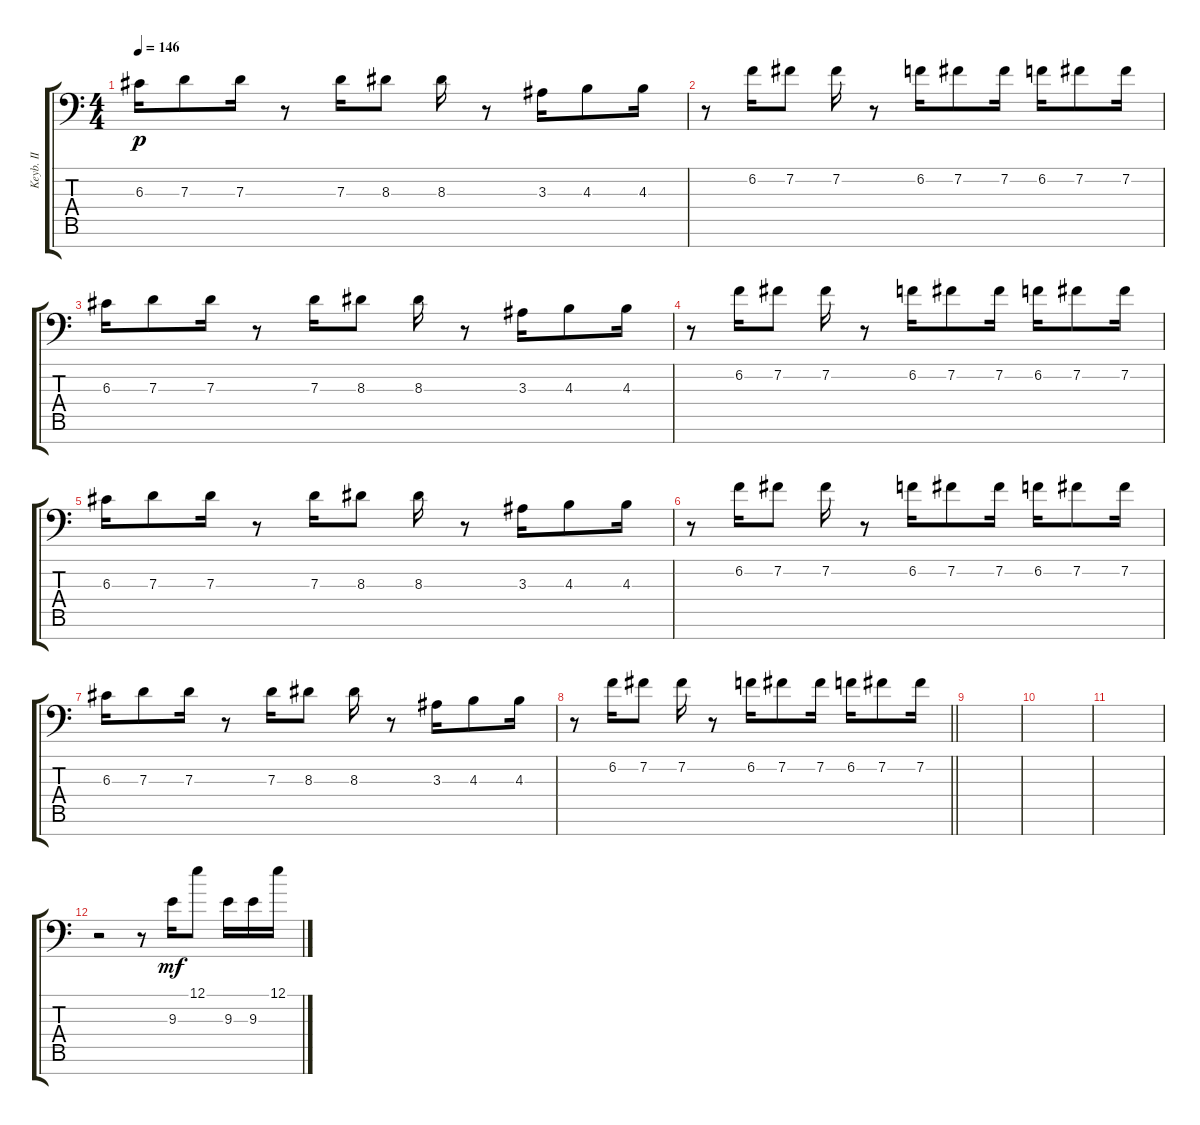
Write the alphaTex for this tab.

\track ("Keyb. II" "Keyb. II") {instrument stringensemble1}
\staff {score tabs}
\tuning (E4 B3 G3 D3 A2 E2 A1) {hide}
\ts (4 4)
\tempo 146
\clef f4
\ks c
6.3.16{dy p instrument orchestrahit} 7.3.8 7.3.16 r.8 7.3.16 8.3.8 8.3.16 r.8 3.3.16 4.3.8 4.3.16 |
r.8 6.2.16 7.2.8 7.2.16 r.8 6.2.16 7.2.8 7.2.16 6.2.16 7.2.8 7.2.16 |
6.3.16 7.3.8 7.3.16 r.8 7.3.16 8.3.8 8.3.16 r.8 3.3.16 4.3.8 4.3.16 |
r.8 6.2.16 7.2.8 7.2.16 r.8 6.2.16 7.2.8 7.2.16 6.2.16 7.2.8 7.2.16 |
6.3.16 7.3.8 7.3.16 r.8 7.3.16 8.3.8 8.3.16 r.8 3.3.16 4.3.8 4.3.16 |
r.8 6.2.16 7.2.8 7.2.16 r.8 6.2.16 7.2.8 7.2.16 6.2.16 7.2.8 7.2.16 |
6.3.16 7.3.8 7.3.16 r.8 7.3.16 8.3.8 8.3.16 r.8 3.3.16 4.3.8 4.3.16 |
\barLineRight lightlight
r.8 6.2.16 7.2.8 7.2.16 r.8 6.2.16 7.2.8 7.2.16 6.2.16 7.2.8 7.2.16 |
|
|
|
r.2{instrument stringensemble1} r.8 9.3.16{dy mf balance 15} 12.1.8{balance 8} 9.3.16{balance 15} 9.3.16{balance 8} 12.1.16{balance 0}
